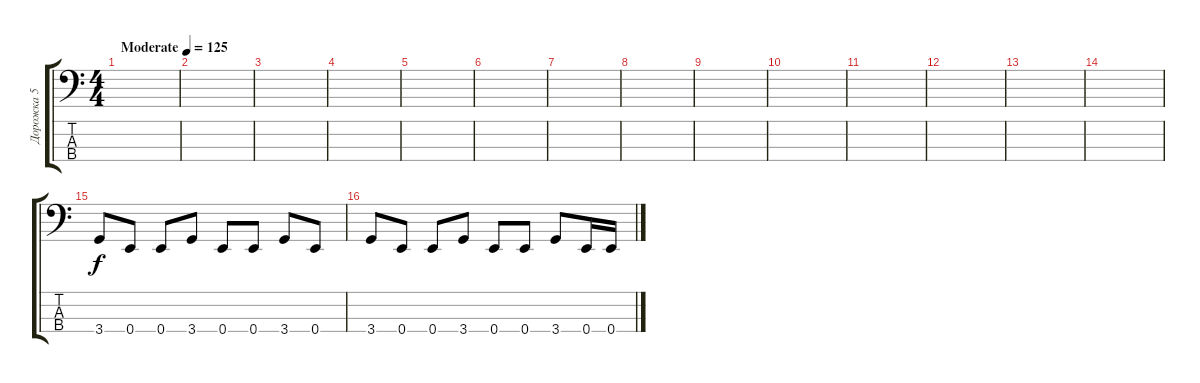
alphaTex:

\track ("Дорожка 5" "Дорожка 5") {instrument electricbassfinger}
\staff {score tabs}
\tuning (G2 D2 A1 E1) {hide}
\ts (4 4)
\tempo (125 "Moderate")
\clef f4
\ks c
|
|
|
|
|
|
|
|
|
|
|
|
|
|
3.4.8 0.4.8 0.4.8 3.4.8 0.4.8 0.4.8 3.4.8 0.4.8 |
3.4.8 0.4.8 0.4.8 3.4.8 0.4.8 0.4.8 3.4.8 0.4.16 0.4.16
